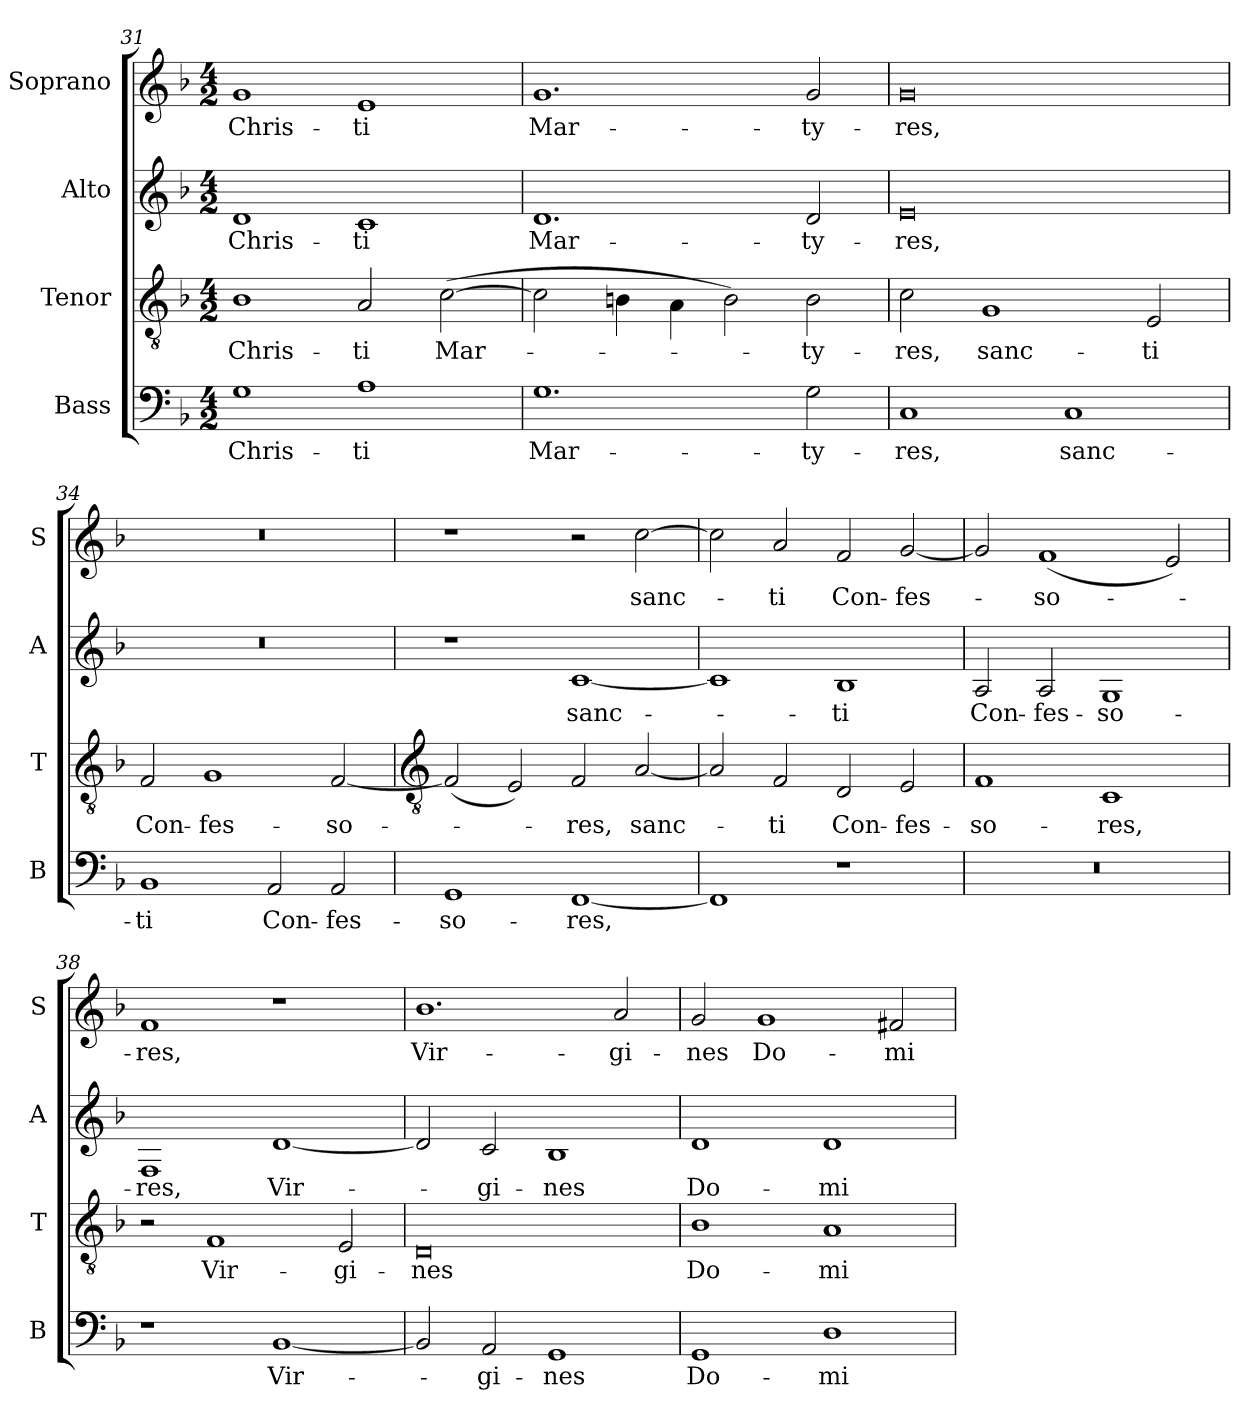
**kern	**text	**kern	**text	**kern	**text	**kern	**text
*part4	*part4	*part3	*part3	*part2	*part2	*part1	*part1
*staff4	*staff4	*staff3	*staff3	*staff2	*staff2	*staff1	*staff1
*I"Bass	*	*I"Tenor	*	*I"Alto	*	*I"Soprano	*
*I'B	*	*I'T	*	*I'A	*	*I'S	*
*clefF4	*	*clefGv2	*	*clefG2	*	*clefG2	*
*k[b-]	*	*k[b-]	*	*k[b-]	*	*k[b-]	*
*F:	*	*F:	*	*F:	*	*F:	*
*M4/2	*	*M4/2	*	*M4/2	*	*M4/2	*
=31	=31	=31	=31	=31	=31	=31	=31
!	!LO:LY:b	!	!LO:LY:b	!	!LO:LY:b	!	!LO:LY:b
1G	Chris-	1B-	Chris-	1d	Chris-	1g/	Chris-
!	!LO:LY:b	!	!LO:LY:b	!	!LO:LY:b	!	!LO:LY:b
1A	-ti	2A	-ti	1c	-ti	1e	-ti
!	!	!	!LO:LY:b	!	!	!	!
.	.	(>[2c	Mar-	.	.	.	.
=32	=32	=32	=32	=32	=32	=32	=32
!	!LO:LY:b	!	!	!	!LO:LY:b	!	!LO:LY:b
1.G	Mar-	2c]	.	1.d	Mar-	1.g/	Mar-
.	.	4Bn	.	.	.	.	.
.	.	4A\	.	.	.	.	.
.	.	2B)	.	.	.	.	.
!	!LO:LY:b	!	!LO:LY:b	!	!LO:LY:b	!	!LO:LY:b
2G	-ty-	2B	ty-	2d	-ty-	2g/	-ty-
=33	=33	=33	=33	=33	=33	=33	=33
!	!LO:LY:b	!	!LO:LY:b	!	!LO:LY:b	!	!LO:LY:b
1C	-res,	2c	-res,	0e	-res,	0g	-res,
!	!	!	!LO:LY:b	!	!	!	!
.	.	1G/	sanc-	.	.	.	.
!	!LO:LY:b	!	!	!	!	!	!
1C	sanc-	.	.	.	.	.	.
!	!	!	!LO:LY:b	!	!	!	!
.	.	2E	-ti	.	.	.	.
=34	=34	=34	=34	=34	=34	=34	=34
!	!LO:LY:b	!	!LO:LY:b	!	!	!	!
1BB-/	-ti	2F	Con-	0r	.	0r	.
!	!	!	!LO:LY:b	!	!	!	!
.	.	1G/	-fes-	.	.	.	.
!	!LO:LY:b	!	!	!	!	!	!
2AA	Con-	.	.	.	.	.	.
!	!LO:LY:b	!	!LO:LY:b	!	!	!	!
2AA	-fes-	[2F	-so-	.	.	.	.
!!LO:LB:g=z
=35	=35	=35	=35	=35	=35	=35	=35
*	*	*clefGv2	*	*	*	*	*
!	!LO:LY:b	!	!	!	!	!	!
1GG	-so-	(<2F]	.	1r	.	1r	.
.	.	2E)	.	.	.	.	.
!	!LO:LY:b	!	!LO:LY:b	!	!LO:LY:b	!	!
[1FF	-res,	2F	res,	[1c	sanc-	2r	.
!	!	!	!LO:LY:b	!	!	!	!LO:LY:b
.	.	[2A	sanc-	.	.	[2cc	sanc-
=36	=36	=36	=36	=36	=36	=36	=36
1FF]	.	2A]	.	1c]	.	2cc]	.
!	!	!	!LO:LY:b	!	!	!	!LO:LY:b
.	.	2F	ti	.	.	2a	ti
!	!	!	!LO:LY:b	!	!LO:LY:b	!	!LO:LY:b
1r	.	2D	Con-	1B-	ti	2f	Con-
!	!	!	!LO:LY:b	!	!	!	!LO:LY:b
.	.	2E	-fes-	.	.	[2g/	-fes-
=37	=37	=37	=37	=37	=37	=37	=37
!	!	!	!LO:LY:b	!	!LO:LY:b	!	!
0r	.	1F	-so-	2A	Con-	2g/]	.
!	!	!	!	!	!LO:LY:b	!	!LO:LY:b
.	.	.	.	2A	-fes-	(<1f	so-
!	!	!	!LO:LY:b	!	!LO:LY:b	!	!
.	.	1C	-res,	1G	-so-	.	.
.	.	.	.	.	.	2e)	.
=38	=38	=38	=38	=38	=38	=38	=38
!	!	!	!	!	!LO:LY:b	!	!LO:LY:b
1r	.	2r	.	1F	-res,	1f	res,
!	!	!	!LO:LY:b	!	!	!	!
.	.	1F	Vir-	.	.	.	.
!	!LO:LY:b	!	!	!	!LO:LY:b	!	!
[1BB-/	Vir-	.	.	[1d	Vir-	1r	.
!	!	!	!LO:LY:b	!	!	!	!
.	.	2E	-gi-	.	.	.	.
=39	=39	=39	=39	=39	=39	=39	=39
!	!	!	!LO:LY:b	!	!	!	!LO:LY:b
2BB-/]	.	0D	-nes	2d]	.	1.b-	Vir-
!	!LO:LY:b	!	!	!	!LO:LY:b	!	!
2AA	gi-	.	.	2c	gi-	.	.
!	!LO:LY:b	!	!	!	!LO:LY:b	!	!
1GG	-nes	.	.	1B-	-nes	.	.
!	!	!	!	!	!	!	!LO:LY:b
.	.	.	.	.	.	2a	-gi-
=40	=40	=40	=40	=40	=40	=40	=40
!	!LO:LY:b	!	!LO:LY:b	!	!LO:LY:b	!	!LO:LY:b
1GG	Do-	1B-	Do-	1d	Do-	2g/	-nes
!	!	!	!	!	!	!	!LO:LY:b
.	.	.	.	.	.	1g/	Do-
!	!LO:LY:b	!	!LO:LY:b	!	!LO:LY:b	!	!
1D	-mi-	1A	-mi-	1d	-mi-	.	.
!	!	!	!	!	!	!	!LO:LY:b
.	.	.	.	.	.	2f#X	-mi-
=	=	=	=	=	=	=	=
*-	*-	*-	*-	*-	*-	*-	*-
